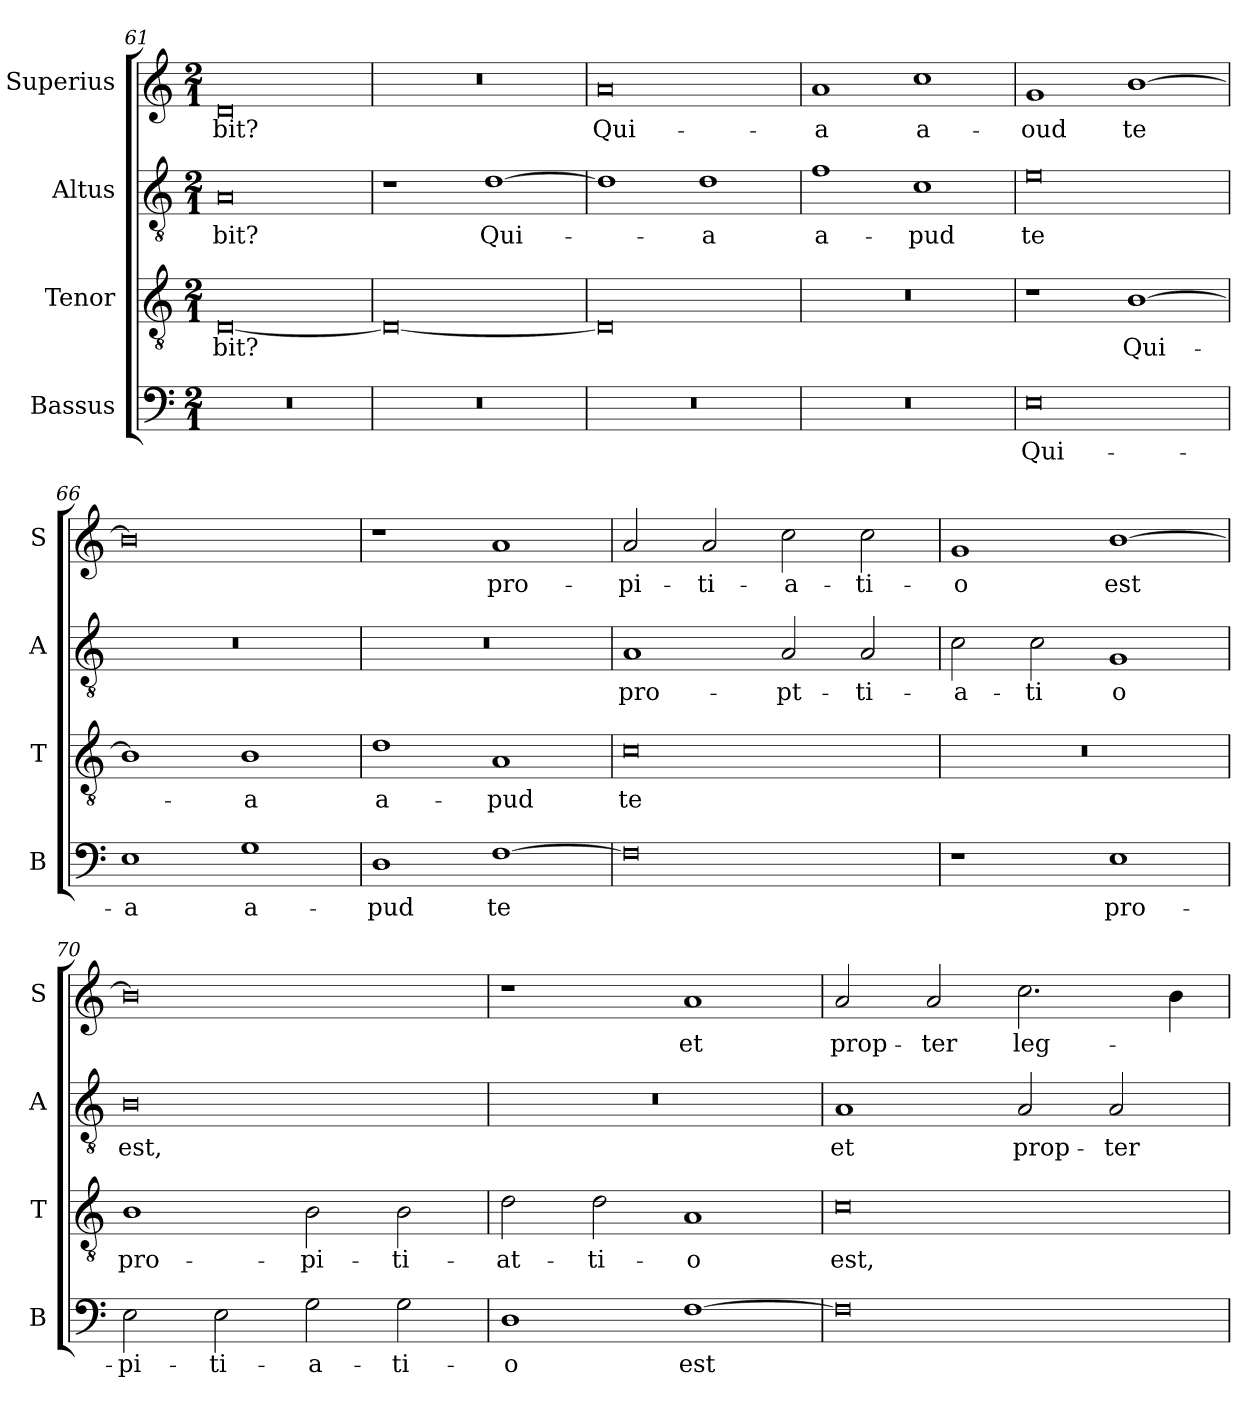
**kern	**text	**kern	**text	**kern	**text	**kern	**text
*part4	*part4	*part3	*part3	*part2	*part2	*part1	*part1
*staff4	*staff4	*staff3	*staff3	*staff2	*staff2	*staff1	*staff1
*I"Bassus	*	*I"Tenor	*	*I"Altus	*	*I"Superius	*
*I'B	*	*I'T	*	*I'A	*	*I'S	*
*clefF4	*	*clefGv2	*	*clefGv2	*	*clefG2	*
*k[]	*	*k[]	*	*k[]	*	*k[]	*
*M2/1	*	*M2/1	*	*M2/1	*	*M2/1	*
=61	=61	=61	=61	=61	=61	=61	=61
0r	.	[0D	-bit?	0A	-bit?	0d	-bit?
=62	=62	=62	=62	=62	=62	=62	=62
0r	.	0D_	.	1r	.	0r	.
.	.	.	.	[1d	Qui-	.	.
=63	=63	=63	=63	=63	=63	=63	=63
0r	.	0D]	.	1d]	.	0a	Qui-
.	.	.	.	1d	-a	.	.
=64	=64	=64	=64	=64	=64	=64	=64
0r	.	0r	.	1f	a-	1a	-a
.	.	.	.	1c	-pud	1cc	a-
=65	=65	=65	=65	=65	=65	=65	=65
0E	-Qui-	1r	.	0e	te	1g	-oud
.	.	[1B	Qui-	.	.	[1b	te
=66	=66	=66	=66	=66	=66	=66	=66
1E	-a	1B]	.	0r	.	0b]	.
1G	a-	1B	-a	.	.	.	.
=67	=67	=67	=67	=67	=67	=67	=67
1D	-pud	1d	a-	0r	.	1r	.
[1F	te	1A	-pud	.	.	1a	pro-
=68	=68	=68	=68	=68	=68	=68	=68
0F]	.	0c	te	1A	pro-	2a/	-pi-
.	.	.	.	.	.	2a/	-ti-
.	.	.	.	2A/	-pt-	2cc\	-a-
.	.	.	.	2A/	-ti-	2cc\	-ti-
=69	=69	=69	=69	=69	=69	=69	=69
1r	.	0r	.	2c\	-a-	1g	-o
.	.	.	.	2c\	-ti	.	.
1E	pro-	.	.	1G	o	[1b	est
=70	=70	=70	=70	=70	=70	=70	=70
2E\	-pi-	1B	pro-	0B	est,	0b]	.
2E\	-ti-	.	.	.	.	.	.
2G\	-a-	2B\	-pi-	.	.	.	.
2G\	-ti-	2B\	-ti-	.	.	.	.
=71	=71	=71	=71	=71	=71	=71	=71
1D	-o	2d\	-at-	0r	.	1r	.
.	.	2d\	-ti-	.	.	.	.
[1F	est	1A	-o	.	.	1a	et
=72	=72	=72	=72	=72	=72	=72	=72
0F]	.	0c	est,	1A	et	2a/	prop-
.	.	.	.	.	.	2a/	-ter
.	.	.	.	2A/	prop-	2.cc\	leg-
.	.	.	.	2A/	-ter	.	.
.	.	.	.	.	.	4b\	.
=	=	=	=	=	=	=	=
*-	*-	*-	*-	*-	*-	*-	*-
